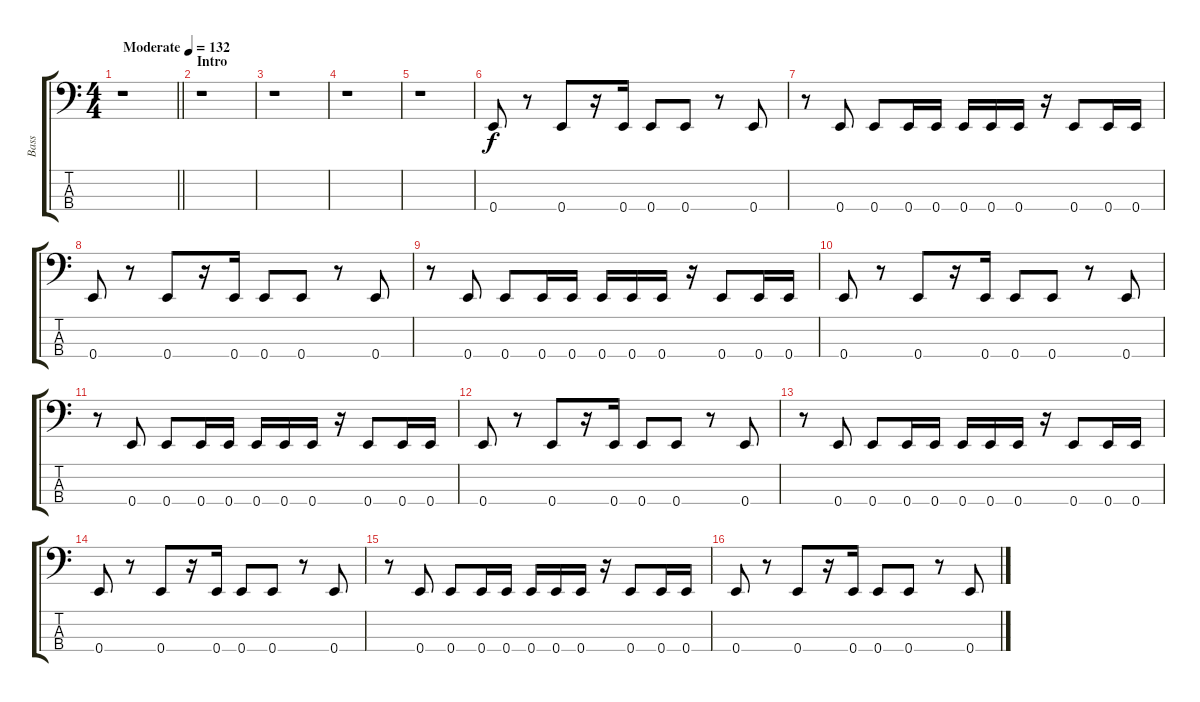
\track ("Bass" "Bass") {instrument electricbassfinger}
\staff {score tabs}
\tuning (G2 D2 A1 E1) {hide}
\ts (4 4)
\tempo (132 "Moderate")
\clef f4
\barLineRight lightlight
\ks c
r.1{dy f instrument electricbassfinger} |
\section ("" "Intro")
r.1 |
r.1 |
r.1 |
r.1 |
0.4.8 r.8 0.4.8 r.16 0.4.16 0.4.8 0.4.8 r.8 0.4.8 |
r.8 0.4.8 0.4.8 0.4.16 0.4.16 0.4.16 0.4.16 0.4.16 r.16 0.4.8 0.4.16 0.4.16 |
0.4.8 r.8 0.4.8 r.16 0.4.16 0.4.8 0.4.8 r.8 0.4.8 |
r.8 0.4.8 0.4.8 0.4.16 0.4.16 0.4.16 0.4.16 0.4.16 r.16 0.4.8 0.4.16 0.4.16 |
0.4.8 r.8 0.4.8 r.16 0.4.16 0.4.8 0.4.8 r.8 0.4.8 |
r.8 0.4.8 0.4.8 0.4.16 0.4.16 0.4.16 0.4.16 0.4.16 r.16 0.4.8 0.4.16 0.4.16 |
0.4.8 r.8 0.4.8 r.16 0.4.16 0.4.8 0.4.8 r.8 0.4.8 |
r.8 0.4.8 0.4.8 0.4.16 0.4.16 0.4.16 0.4.16 0.4.16 r.16 0.4.8 0.4.16 0.4.16 |
0.4.8 r.8 0.4.8 r.16 0.4.16 0.4.8 0.4.8 r.8 0.4.8 |
r.8 0.4.8 0.4.8 0.4.16 0.4.16 0.4.16 0.4.16 0.4.16 r.16 0.4.8 0.4.16 0.4.16 |
0.4.8 r.8 0.4.8 r.16 0.4.16 0.4.8 0.4.8 r.8 0.4.8
